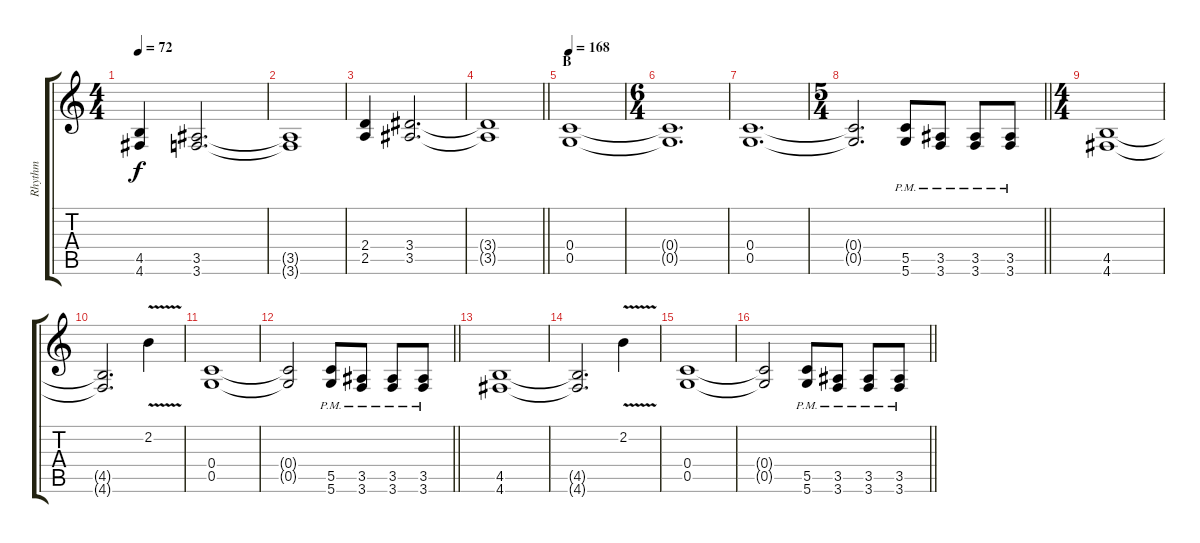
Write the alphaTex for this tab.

\track ("Rhythm" "Rhythm") {instrument distortionguitar}
\staff {score tabs}
\tuning (D4 A3 F3 C3 G2 D2) {hide}
\ts (4 4)
\tempo 72
\clef g2
\ks c
(4.5 4.6).4{dy f} (3.5 3.6).2{d} |
(3.5{t} 3.6{t}).1 |
(2.4 2.5).4 (3.4 3.5).2{d} |
\barLineRight lightlight
(3.4{t} 3.5{t}).1 |
\section ("" "B")
\tempo 168
(0.4 0.5).1 |
\ts (6 4)
(0.4{t} 0.5{t}).1{d} |
(0.4 0.5).1{d} |
\ts (5 4)
\barLineRight lightlight
(0.4{t} 0.5{t}).2{d} (5.5{pm} 5.6{pm}).8 (3.5{pm} 3.6{pm}).8 (3.5{pm} 3.6{pm}).8 (3.5{pm} 3.6{pm}).8 |
\ts (4 4)
\section ("" "")
(4.5 4.6).1 |
(4.5{t} 4.6{t}).2{d} 2.2{v}.4 |
(0.4 0.5).1 |
\barLineRight lightlight
(0.4{t} 0.5{t}).2 (5.5{pm} 5.6{pm}).8 (3.5{pm} 3.6{pm}).8 (3.5{pm} 3.6{pm}).8 (3.5{pm} 3.6{pm}).8 |
\section ("" "")
(4.5 4.6).1 |
(4.5{t} 4.6{t}).2{d} 2.2{v}.4 |
(0.4 0.5).1 |
\barLineRight lightlight
(0.4{t} 0.5{t}).2 (5.5{pm} 5.6{pm}).8 (3.5{pm} 3.6{pm}).8 (3.5{pm} 3.6{pm}).8 (3.5{pm} 3.6{pm}).8
